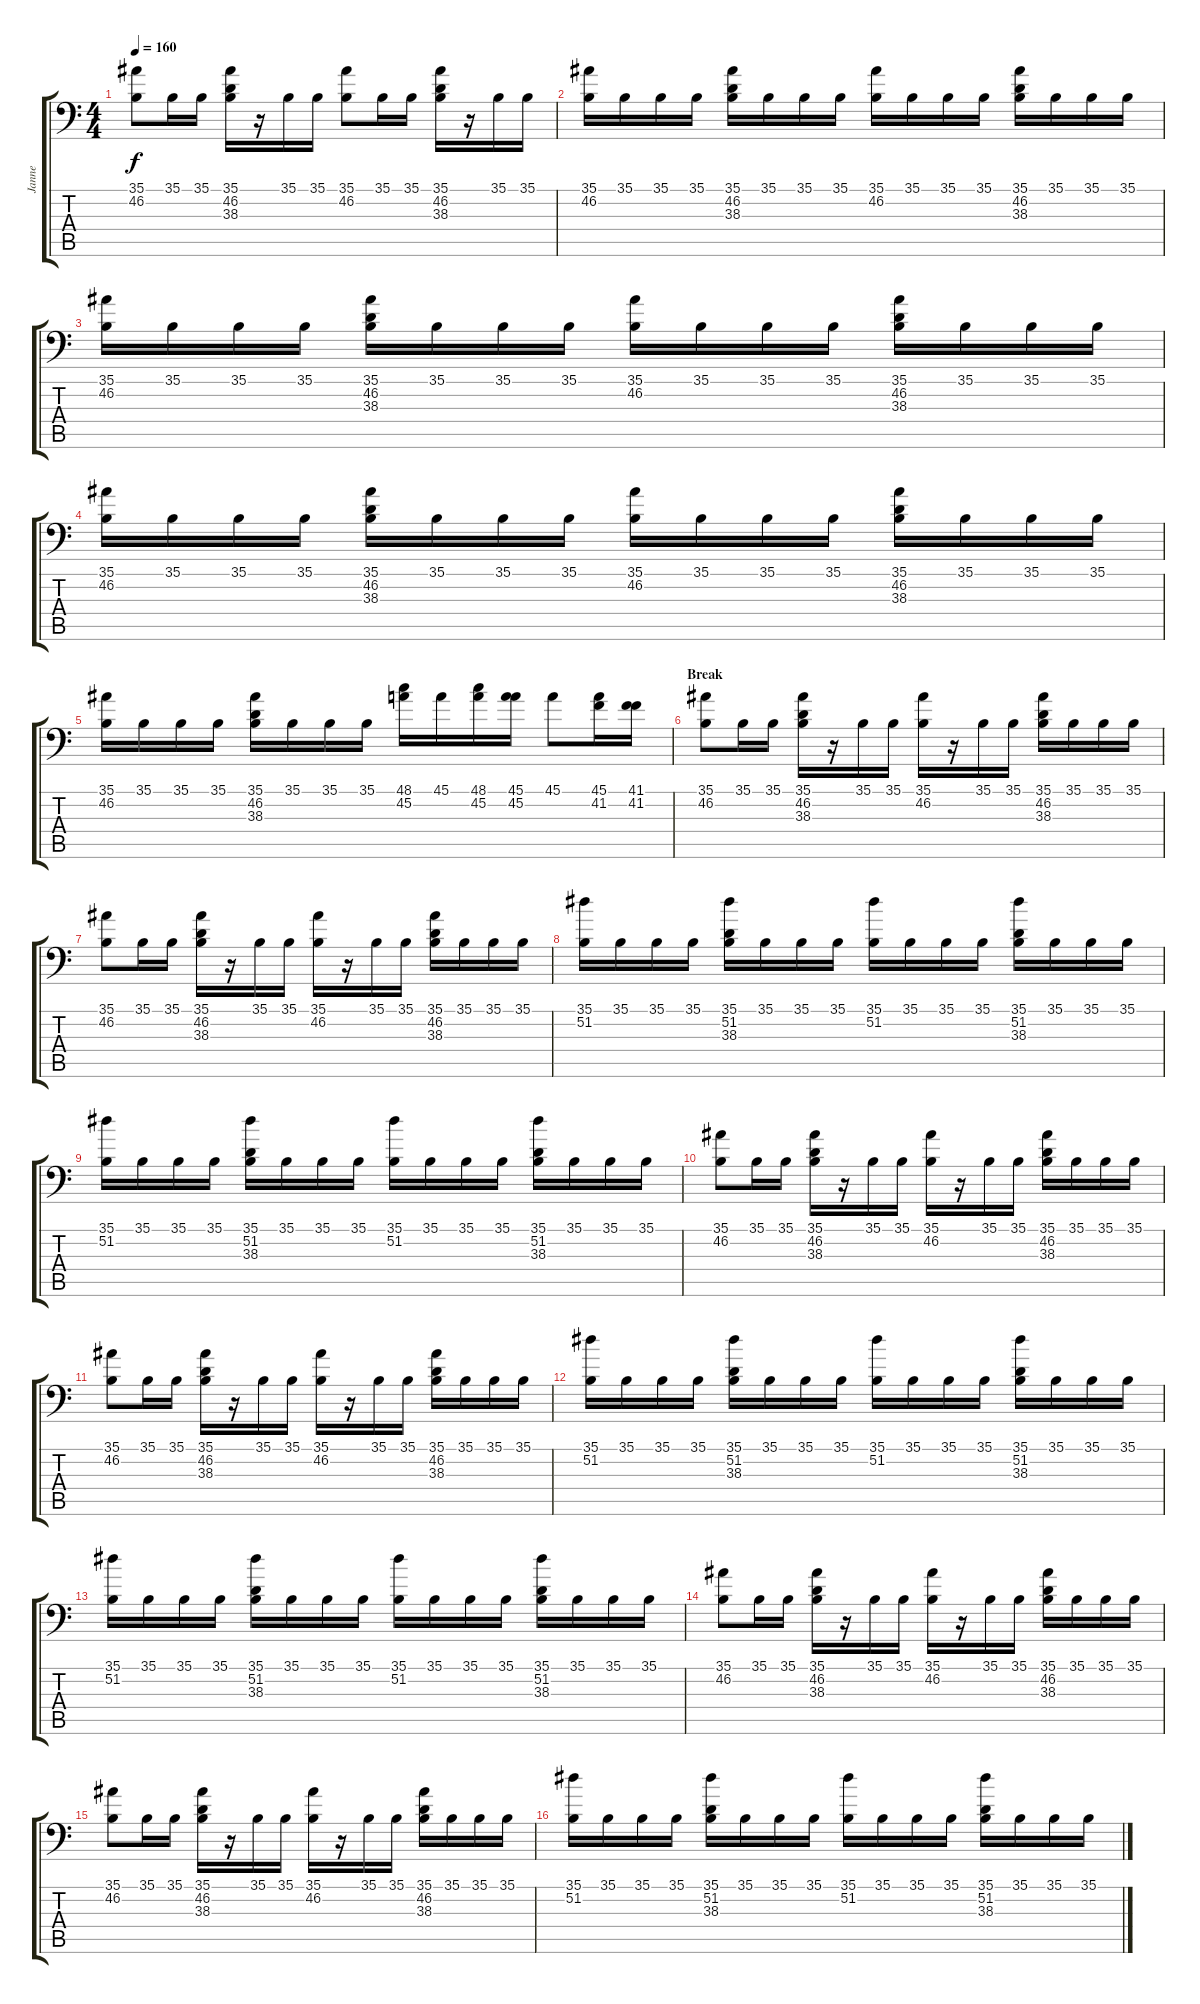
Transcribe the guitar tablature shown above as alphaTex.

\track ("Janne" "Janne") {instrument acousticgrandpiano}
\staff {score tabs}
\tuning (C-1 C-1 C-1 C-1 C-1 C-1) {hide}
\ts (4 4)
\tempo 160
\clef f4
\ks c
(35.1 46.2).8{dy f} 35.1.16 35.1.16 (35.1 46.2 38.3).16 r.16 35.1.16 35.1.16 (35.1 46.2).8 35.1.16 35.1.16 (35.1 46.2 38.3).16 r.16 35.1.16 35.1.16 |
(35.1 46.2).16 35.1.16 35.1.16 35.1.16 (35.1 46.2 38.3).16 35.1.16 35.1.16 35.1.16 (35.1 46.2).16 35.1.16 35.1.16 35.1.16 (35.1 46.2 38.3).16 35.1.16 35.1.16 35.1.16 |
(35.1 46.2).16 35.1.16 35.1.16 35.1.16 (35.1 46.2 38.3).16 35.1.16 35.1.16 35.1.16 (35.1 46.2).16 35.1.16 35.1.16 35.1.16 (35.1 46.2 38.3).16 35.1.16 35.1.16 35.1.16 |
(35.1 46.2).16 35.1.16 35.1.16 35.1.16 (35.1 46.2 38.3).16 35.1.16 35.1.16 35.1.16 (35.1 46.2).16 35.1.16 35.1.16 35.1.16 (35.1 46.2 38.3).16 35.1.16 35.1.16 35.1.16 |
(35.1 46.2).16 35.1.16 35.1.16 35.1.16 (35.1 46.2 38.3).16 35.1.16 35.1.16 35.1.16 (48.1 45.2).16 45.1.16 (48.1 45.2).16 (45.1 45.2).16 45.1.8 (45.1 41.2).16 (41.1 41.2).16 |
\section ("" "Break")
(35.1 46.2).8 35.1.16 35.1.16 (35.1 46.2 38.3).16 r.16 35.1.16 35.1.16 (35.1 46.2).16 r.16 35.1.16 35.1.16 (35.1 46.2 38.3).16 35.1.16 35.1.16 35.1.16 |
(35.1 46.2).8 35.1.16 35.1.16 (35.1 46.2 38.3).16 r.16 35.1.16 35.1.16 (35.1 46.2).16 r.16 35.1.16 35.1.16 (35.1 46.2 38.3).16 35.1.16 35.1.16 35.1.16 |
(35.1 51.2).16 35.1.16 35.1.16 35.1.16 (35.1 51.2 38.3).16 35.1.16 35.1.16 35.1.16 (35.1 51.2).16 35.1.16 35.1.16 35.1.16 (35.1 51.2 38.3).16 35.1.16 35.1.16 35.1.16 |
(35.1 51.2).16 35.1.16 35.1.16 35.1.16 (35.1 51.2 38.3).16 35.1.16 35.1.16 35.1.16 (35.1 51.2).16 35.1.16 35.1.16 35.1.16 (35.1 51.2 38.3).16 35.1.16 35.1.16 35.1.16 |
(35.1 46.2).8 35.1.16 35.1.16 (35.1 46.2 38.3).16 r.16 35.1.16 35.1.16 (35.1 46.2).16 r.16 35.1.16 35.1.16 (35.1 46.2 38.3).16 35.1.16 35.1.16 35.1.16 |
(35.1 46.2).8 35.1.16 35.1.16 (35.1 46.2 38.3).16 r.16 35.1.16 35.1.16 (35.1 46.2).16 r.16 35.1.16 35.1.16 (35.1 46.2 38.3).16 35.1.16 35.1.16 35.1.16 |
(35.1 51.2).16 35.1.16 35.1.16 35.1.16 (35.1 51.2 38.3).16 35.1.16 35.1.16 35.1.16 (35.1 51.2).16 35.1.16 35.1.16 35.1.16 (35.1 51.2 38.3).16 35.1.16 35.1.16 35.1.16 |
(35.1 51.2).16 35.1.16 35.1.16 35.1.16 (35.1 51.2 38.3).16 35.1.16 35.1.16 35.1.16 (35.1 51.2).16 35.1.16 35.1.16 35.1.16 (35.1 51.2 38.3).16 35.1.16 35.1.16 35.1.16 |
(35.1 46.2).8 35.1.16 35.1.16 (35.1 46.2 38.3).16 r.16 35.1.16 35.1.16 (35.1 46.2).16 r.16 35.1.16 35.1.16 (35.1 46.2 38.3).16 35.1.16 35.1.16 35.1.16 |
(35.1 46.2).8 35.1.16 35.1.16 (35.1 46.2 38.3).16 r.16 35.1.16 35.1.16 (35.1 46.2).16 r.16 35.1.16 35.1.16 (35.1 46.2 38.3).16 35.1.16 35.1.16 35.1.16 |
(35.1 51.2).16 35.1.16 35.1.16 35.1.16 (35.1 51.2 38.3).16 35.1.16 35.1.16 35.1.16 (35.1 51.2).16 35.1.16 35.1.16 35.1.16 (35.1 51.2 38.3).16 35.1.16 35.1.16 35.1.16
